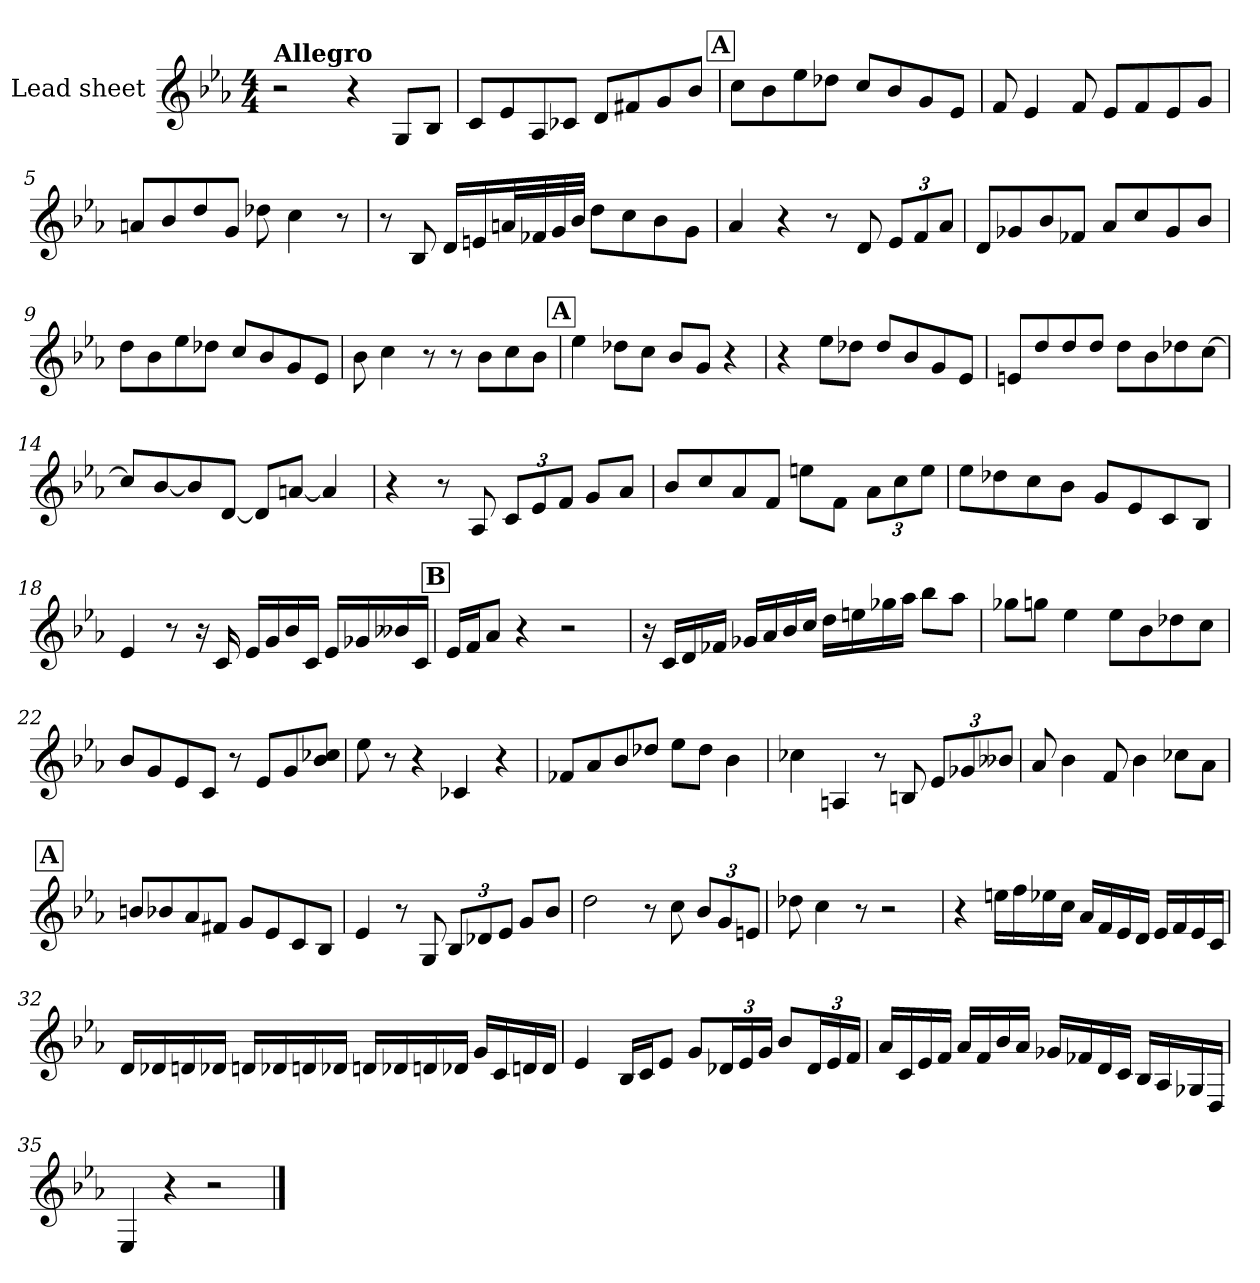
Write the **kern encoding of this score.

**kern
*part1
*staff1
*I"Lead sheet
*clefG2
*k[b-e-a-]
*M4/4
=1
!LO:TX:a:B:t=Allegro
2r
4r
8G/L
8B-/J
=2
8c/L
8e-/
8A-/
8c-X/J
8d/L
8f#X/
8g/
8b-/J
!!LO:LB:g=z
!!LO:REH:place=s1:a:fs=14:t=A
=3
8cc\L
8b-\
8ee-\
8dd-X\J
8cc/L
8b-/
8g/
8e-/J
=4
8f/
4e-/
8f/
8e-/L
8f/
8e-/
8g/J
=5
8an/L
8b-/
8dd/
8g/J
8dd-X\
4cc\
8r
=6
8r
8B-/
16d/LL
16en/
32an/L
32f-X/
32g/
32b-/JJJ
8dd\L
8cc\
8b-\
8g\J
!!LO:LB:g=z
=7
4a-/
4r
8r
8d/
*Xbrackettup
12e-/L
12f/
12a-/J
=8
8d/L
8g-X/
8b-/
8f-X/J
8a-/L
8cc/
8g-/
8b-/J
=9
8dd\L
8b-\
8ee-\
8dd-X\J
8cc/L
8b-/
8g/
8e-/J
=10
8b-\
4cc\
8r
8r
8b-\L
8cc\
8b-\J
!!LO:LB:g=z
!!LO:REH:place=s1:a:fs=14:t=A
=11
4ee-\
8dd-X\L
8cc\J
8b-/L
8g/J
4r
=12
4r
8ee-\L
8dd-X\J
8dd-/L
8b-/
8g/
8e-/J
=13
8en/L
8dd/
8dd/
8dd/J
8dd\L
8b-\
8dd-X\
[8cc\J
=14
8cc/L]
[8b-/
8b-/]
[8d/J
8d/L]
[8an/J
4a/]
!!LO:LB:g=z
=15
4r
8r
8A-/
12c/L
12e-/
12f/J
8g/L
8a-/J
=16
8b-/L
8cc/
8a-/
8f/J
8een\L
8f\J
12a-\L
12cc\
12ee\J
=17
8ee-\L
8dd-X\
8cc\
8b-\J
8g/L
8e-/
8c/
8B-/J
!!LO:LB:g=z
=18
4e-/
8r
16r
16c/
16e-/LL
16g/
16b-/
16c/JJ
16e-/LL
16g-X/
16b--X/
16c/JJ
!!LO:LB:g=z
!!LO:REH:place=s1:a:fs=14:t=B
=19
16e-/LL
16f/J
8a-/J
4r
2r
=20
16r
16c/LL
16d/
16f-X/JJ
16g-X/LL
16a-/
16b-/
16cc/JJ
16dd\LL
16een\
16gg-X\
16aa-\JJ
8bb-\L
8aa-\J
=21
8gg-X\L
8ggn\J
4ee-\
8ee-\L
8b-\
8dd-X\
8cc\J
=22
8b-/L
8g/
8e-/
8c/J
8r
8e-/L
8g/
8b-/ 8cc-X/J
!!LO:LB:g=z
=23
8ee-\
8r
4r
4c-X/
4r
=24
8f-X/L
8a-/
8b-/
8dd-X/J
8ee-\L
8dd-\J
4b-\
=25
4cc-X\
4An/
8r
8Bn/
12e-/L
12g-X/
12b--X/J
=26
8a-/
4b-\
8f/
4b-\
8cc-X\L
8a-\J
!!LO:LB:g=z
!!LO:REH:place=s1:a:fs=14:t=A
=27
8bn/L
8b-X/
8a-/
8f#X/J
8g/L
8e-/
8c/
8B-/J
=28
4e-/
8r
8G/
12B-/L
12d-X/
12e-/J
8g/L
8b-/J
=29
2dd\
8r
8cc\
12b-/L
12g/
12en/J
=30
8dd-X\
4cc\
8r
2r
!!LO:LB:g=z
=31
4r
16een\LL
16ff\
16ee-X\
16cc\JJ
16a-/LL
16f/
16e-/
16d/JJ
16e-/LL
16f/
16e-/
16c/JJ
=32
16d/LL
16d-X/
16dn/
16d-X/JJ
16dn/LL
16d-X/
16dn/
16d-X/JJ
16dn/LL
16d-X/
16dn/
16d-X/JJ
16g/LL
16c/
16dn/
16d/JJ
!!LO:LB:g=z
=33
4e-/
16B-/LL
16c/J
8e-/J
8g/L
24d-X/L
24e-/
24g/JJ
8b-/L
24d-/L
24e-/
24f/JJ
=34
16a-/LL
16c/
16e-/
16f/JJ
16a-/LL
16f/
16b-/
16a-/JJ
16g-X/LL
16f-X/
16d/
16c/JJ
16B-/LL
16A-/
16G-X/
16D/JJ
=35
4E-/
4r
2r
==
*-
